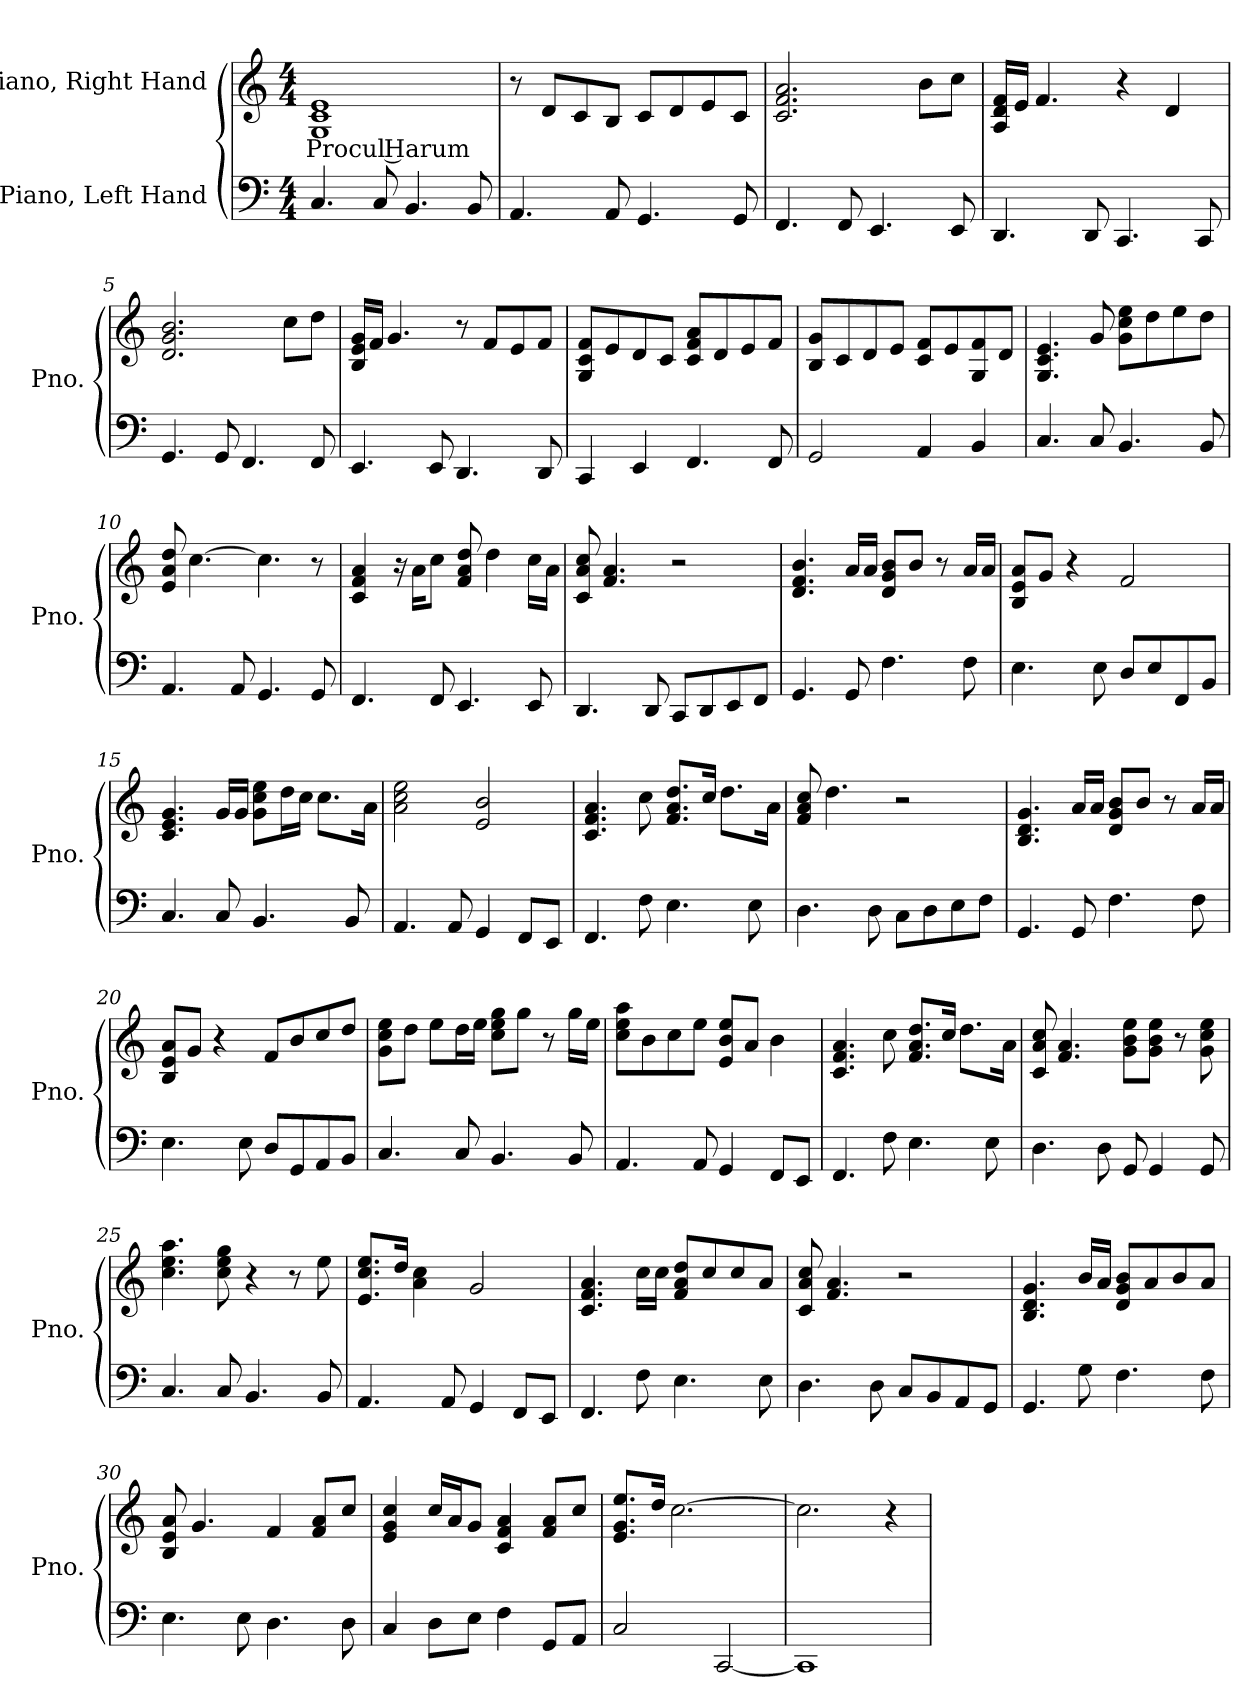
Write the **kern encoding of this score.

**kern	**kern	**text
*part2	*part1	*part1
*staff2	*staff1	*staff1
*I"Piano, Left Hand	*I"Piano, Right Hand	*
*I'Pno.	*I'Pno.	*
*clefF4	*clefG2	*
*k[]	*k[]	*
*M4/4	*M4/4	*
*MM80	*MM80	*
=1	=1	=1
!	!	!LO:LY:b
4.C/	1G 1c 1e	Procul Harum
8C/	.	.
4.BB/	.	.
8BB/	.	.
=2	=2	=2
4.AA/	8r	.
.	8d/L	.
.	8c/	.
8AA/	8B/J	.
4.GG/	8c/L	.
.	8d/	.
.	8e/	.
8GG/	8c/J	.
=3	=3	=3
4.FF/	2.c/ 2.f/ 2.a/	.
8FF/	.	.
4.EE/	.	.
.	8b\L	.
8EE/	8cc\J	.
=4	=4	=4
4.DD/	16A/ 16d/ 16f/LL	.
.	16e/JJ	.
.	4.f/	.
8DD/	.	.
4.CC/	4r	.
.	4d/	.
8CC/	.	.
!!LO:LB:g=z
=5	=5	=5
4.GG/	2.d/ 2.g/ 2.b/	.
8GG/	.	.
4.FF/	.	.
.	8cc\L	.
8FF/	8dd\J	.
=6	=6	=6
4.EE/	16B/ 16e/ 16g/LL	.
.	16f/JJ	.
.	4.g/	.
8EE/	.	.
4.DD/	8r	.
.	8f/L	.
.	8e/	.
8DD/	8f/J	.
=7	=7	=7
4CC/	8G/ 8c/ 8f/L	.
.	8e/	.
4EE/	8d/	.
.	8c/J	.
4.FF/	8c/ 8f/ 8a/L	.
.	8d/	.
.	8e/	.
8FF/	8f/J	.
=8	=8	=8
2GG/	8B/ 8g/L	.
.	8c/	.
.	8d/	.
.	8e/J	.
4AA/	8c/ 8f/L	.
.	8e/	.
4BB/	8G/ 8f/	.
.	8d/J	.
=9	=9	=9
4.C/	4.G/ 4.c/ 4.e/	.
8C/	8g/	.
4.BB/	8g\ 8cc\ 8ee\L	.
.	8dd\	.
.	8ee\	.
8BB/	8dd\J	.
!!LO:LB:g=z
=10	=10	=10
4.AA/	8e/ 8a/ 8dd/	.
.	[4.cc\	.
8AA/	.	.
4.GG/	4.cc\]	.
8GG/	8r	.
=11	=11	=11
4.FF/	4c/ 4f/ 4a/	.
.	16r	.
.	16a\KL	.
8FF/	8cc\J	.
4.EE/	8f/ 8a/ 8dd/	.
.	4dd\	.
8EE/	16cc\LL	.
.	16a\JJ	.
=12	=12	=12
4.DD/	8c/ 8a/ 8cc/	.
.	4.f/ 4.a/	.
8DD/	.	.
8CC/L	2r	.
8DD/	.	.
8EE/	.	.
8FF/J	.	.
=13	=13	=13
4.GG/	4.d/ 4.f/ 4.b/	.
8GG/	16a/LL	.
.	16a/JJ	.
4.F\	8d/ 8g/ 8b/L	.
.	8b/J	.
.	8r	.
8F\	16a/LL	.
.	16a/JJ	.
=14	=14	=14
4.E\	8B/ 8e/ 8a/L	.
.	8g/J	.
.	4r	.
8E\	.	.
8D/L	2f/	.
8E/	.	.
8FF/	.	.
8BB/J	.	.
!!LO:LB:g=z
=15	=15	=15
4.C/	4.c/ 4.e/ 4.g/	.
8C/	16g/LL	.
.	16g/JJ	.
4.BB/	8g\ 8cc\ 8ee\L	.
.	16dd\L	.
.	16cc\JJ	.
.	8.cc\L	.
8BB/	.	.
.	16a\Jk	.
=16	=16	=16
4.AA/	2a\ 2cc\ 2ee\	.
8AA/	.	.
4GG/	2e/ 2b/	.
8FF/L	.	.
8EE/J	.	.
=17	=17	=17
4.FF/	4.c/ 4.f/ 4.a/	.
8F\	8cc\	.
4.E\	8.f/ 8.a/ 8.dd/L	.
.	16cc/Jk	.
.	8.dd\L	.
8E\	.	.
.	16a\Jk	.
=18	=18	=18
4.D\	8f/ 8a/ 8cc/	.
.	4.dd\	.
8D\	.	.
8C\L	2r	.
8D\	.	.
8E\	.	.
8F\J	.	.
=19	=19	=19
4.GG/	4.B/ 4.d/ 4.g/	.
8GG/	16a/LL	.
.	16a/JJ	.
4.F\	8d/ 8g/ 8b/L	.
.	8b/J	.
.	8r	.
8F\	16a/LL	.
.	16a/JJ	.
!!LO:LB:g=z
=20	=20	=20
4.E\	8B/ 8e/ 8a/L	.
.	8g/J	.
.	4r	.
8E\	.	.
8D/L	8f/L	.
8GG/	8b/	.
8AA/	8cc/	.
8BB/J	8dd/J	.
=21	=21	=21
4.C/	8g\ 8cc\ 8ee\L	.
.	8dd\J	.
.	8ee\L	.
8C/	16dd\L	.
.	16ee\JJ	.
4.BB/	8cc\ 8ee\ 8gg\L	.
.	8gg\J	.
.	8r	.
8BB/	16gg\LL	.
.	16ee\JJ	.
=22	=22	=22
4.AA/	8cc\ 8ee\ 8aa\L	.
.	8b\	.
.	8cc\	.
8AA/	8ee\J	.
4GG/	8e/ 8b/ 8ee/L	.
.	8a/J	.
8FF/L	4b\	.
8EE/J	.	.
=23	=23	=23
4.FF/	4.c/ 4.f/ 4.a/	.
8F\	8cc\	.
4.E\	8.f/ 8.a/ 8.dd/L	.
.	16cc/Jk	.
.	8.dd\L	.
8E\	.	.
.	16a\Jk	.
=24	=24	=24
4.D\	8c/ 8a/ 8cc/	.
.	4.f/ 4.a/	.
8D\	.	.
8GG/	8g\ 8b\ 8ee\L	.
4GG/	8g\ 8b\ 8ee\J	.
.	8r	.
8GG/	8g\ 8cc\ 8ee\	.
!!LO:LB:g=z
=25	=25	=25
4.C/	4.cc\ 4.ee\ 4.aa\	.
8C/	8cc\ 8ee\ 8gg\	.
4.BB/	4r	.
.	8r	.
8BB/	8ee\	.
=26	=26	=26
4.AA/	8.e/ 8.cc/ 8.ee/L	.
.	16dd/Jk	.
.	4a\ 4cc\	.
8AA/	.	.
4GG/	2g/	.
8FF/L	.	.
8EE/J	.	.
=27	=27	=27
4.FF/	4.c/ 4.f/ 4.a/	.
8F\	16cc\LL	.
.	16cc\JJ	.
4.E\	8f/ 8a/ 8dd/L	.
.	8cc/	.
.	8cc/	.
8E\	8a/J	.
=28	=28	=28
4.D\	8c/ 8a/ 8cc/	.
.	4.f/ 4.a/	.
8D\	.	.
8C/L	2r	.
8BB/	.	.
8AA/	.	.
8GG/J	.	.
=29	=29	=29
4.GG/	4.B/ 4.d/ 4.g/	.
8G\	16b/LL	.
.	16a/JJ	.
4.F\	8d/ 8g/ 8b/L	.
.	8a/	.
.	8b/	.
8F\	8a/J	.
!!LO:PB:g=z
=30	=30	=30
4.E\	8B/ 8e/ 8a/	.
.	4.g/	.
8E\	.	.
4.D\	4f/	.
.	8f/ 8a/L	.
8D\	8cc/J	.
=31	=31	=31
4C/	4e/ 4g/ 4cc/	.
8D\L	16cc/LL	.
.	16a/J	.
8E\J	8g/J	.
4F\	4c/ 4f/ 4a/	.
8GG/L	8f/ 8a/L	.
8AA/J	8cc/J	.
=32	=32	=32
2C/	8.e/ 8.g/ 8.ee/L	.
.	16dd/Jk	.
.	[2.cc\	.
[2CC/	.	.
=33	=33	=33
1CC]	2.cc\]	.
.	4r	.
=	=	=
*-	*-	*-
